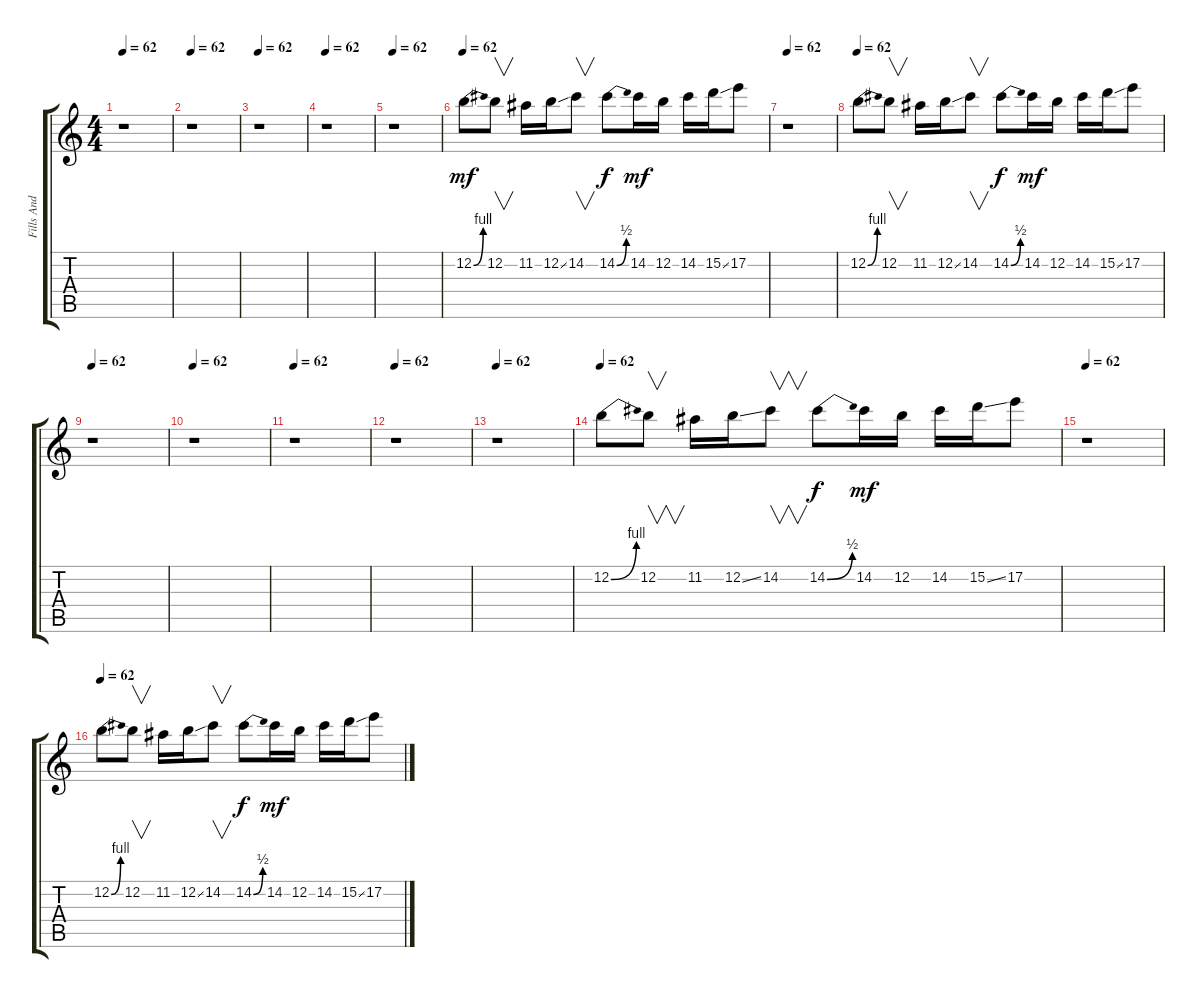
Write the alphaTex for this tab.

\track ("Fills And Harmony" "Fills And ") {instrument overdrivenguitar}
\staff {score tabs}
\tuning (E4 B3 G3 D3 A2 E2) {hide}
\ts (4 4)
\tempo 62
\clef g2
\ks c
r.1{dy mf} |
\tempo 62
r.1 |
\tempo 62
r.1 |
\tempo 62
r.1 |
\tempo 62
r.1 |
\tempo 62
12.2{be (bend 0 0 60 4)}.8 12.2.8{v} 11.2.16 12.2{ss}.16 14.2.8{v} 14.2{be (bend 0 0 60 2)}.8{dy f} 14.2.16{dy mf} 12.2.16 14.2.16 15.2{ss}.16 17.2.8 |
\tempo 62
r.1 |
\tempo 62
12.2{be (bend 0 0 60 4)}.8 12.2.8{v} 11.2.16 12.2{ss}.16 14.2.8{v} 14.2{be (bend 0 0 60 2)}.8{dy f} 14.2.16{dy mf} 12.2.16 14.2.16 15.2{ss}.16 17.2.8 |
\tempo 62
r.1 |
\tempo 62
r.1 |
\tempo 62
r.1 |
\tempo 62
r.1 |
\tempo 62
r.1 |
\tempo 62
12.2{be (bend 0 0 60 4)}.8 12.2.8{v} 11.2.16 12.2{ss}.16 14.2.8{v} 14.2{be (bend 0 0 60 2)}.8{dy f} 14.2.16{dy mf} 12.2.16 14.2.16 15.2{ss}.16 17.2.8 |
\tempo 62
r.1 |
\tempo 62
12.2{be (bend 0 0 60 4)}.8 12.2.8{v} 11.2.16 12.2{ss}.16 14.2.8{v} 14.2{be (bend 0 0 60 2)}.8{dy f} 14.2.16{dy mf} 12.2.16 14.2.16 15.2{ss}.16 17.2.8
